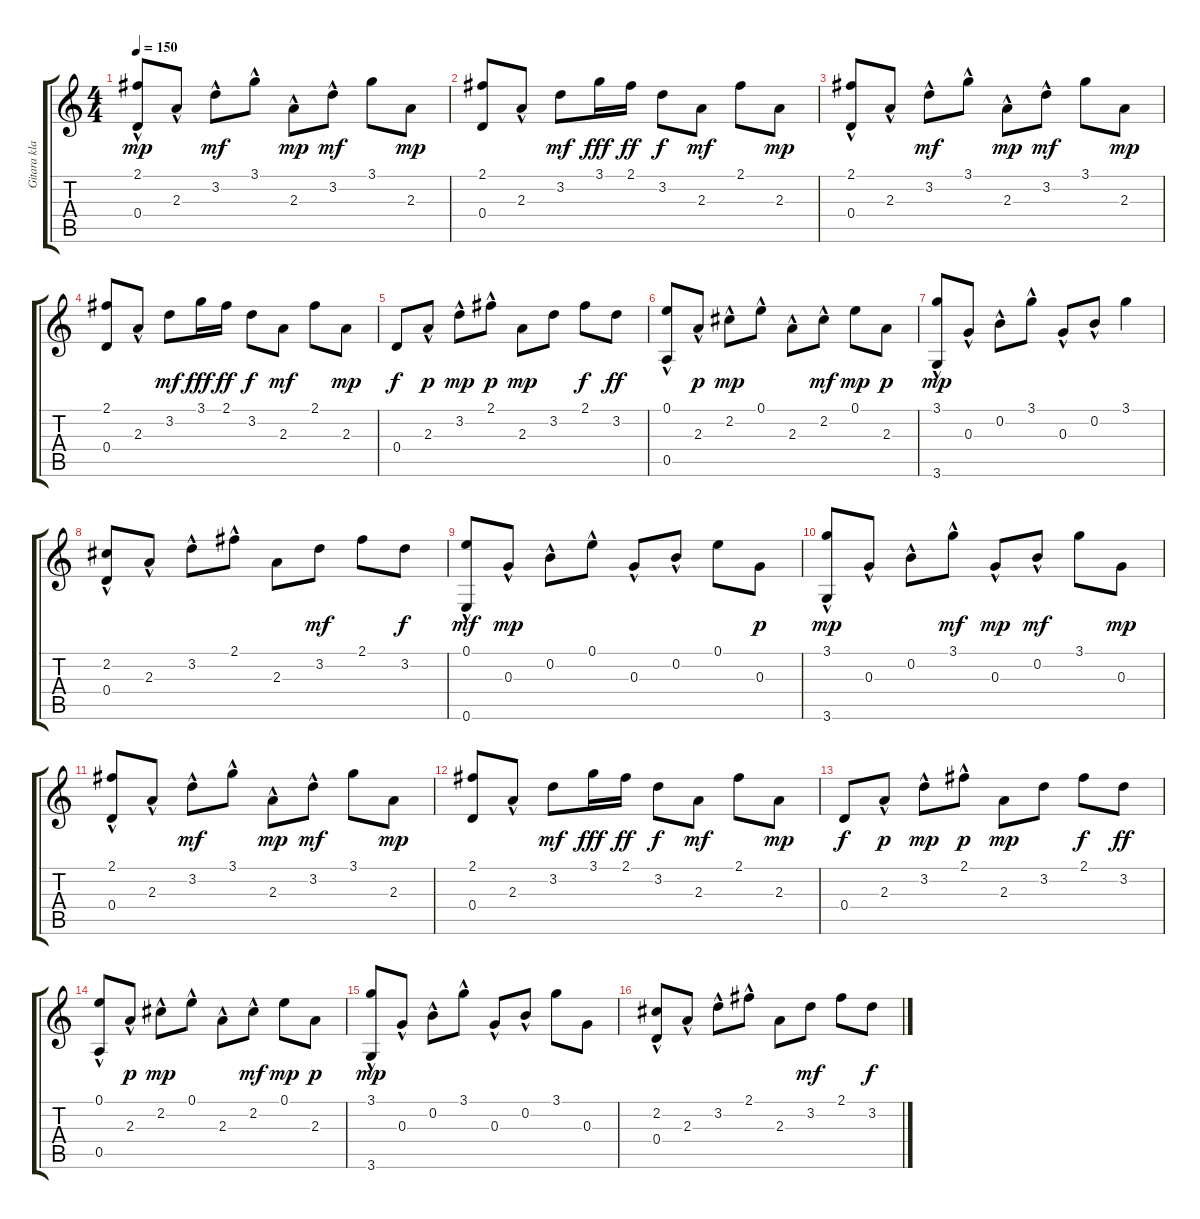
\track ("Gitara klasyczna (K. Myszkowski)" "Gitara kla") {instrument acousticguitarnylon}
\staff {score tabs}
\tuning (E4 B3 G3 D3 A2 E2) {hide}
\ts (4 4)
\tempo 150
\clef g2
\ks c
(2.1{hac} 0.4).8{dy mp instrument acousticguitarnylon} 2.3{hac}.8 3.2{hac}.8{dy mf} 3.1{hac}.8 2.3{hac}.8{dy mp} 3.2{hac}.8{dy mf} 3.1.8 2.3.8{dy mp} |
(2.1 0.4).8 2.3{hac}.8 3.2.8{dy mf} 3.1.16{dy fff} 2.1.16{dy ff} 3.2.8{dy f} 2.3.8{dy mf} 2.1.8 2.3.8{dy mp} |
(2.1{hac} 0.4).8 2.3{hac}.8 3.2{hac}.8{dy mf} 3.1{hac}.8 2.3{hac}.8{dy mp} 3.2{hac}.8{dy mf} 3.1.8 2.3.8{dy mp} |
(2.1 0.4).8 2.3{hac}.8 3.2.8{dy mf} 3.1.16{dy fff} 2.1.16{dy ff} 3.2.8{dy f} 2.3.8{dy mf} 2.1.8 2.3.8{dy mp} |
0.4.8{dy f} 2.3{hac}.8{dy p} 3.2{hac}.8{dy mp} 2.1{hac}.8{dy p} 2.3.8{dy mp} 3.2.8 2.1.8{dy f} 3.2.8{dy ff} |
(0.1{hac} 0.5).8 2.3{hac}.8{dy p} 2.2{hac}.8{dy mp} 0.1{hac}.8 2.3{hac}.8 2.2{hac}.8{dy mf} 0.1.8{dy mp} 2.3.8{dy p} |
(3.1{hac} 3.6).8{dy mp} 0.3{hac}.8 0.2{hac}.8 3.1{hac}.8 0.3{hac}.8 0.2{hac}.8 3.1.4 |
(2.2{hac} 0.4).8 2.3{hac}.8 3.2{hac}.8 2.1{hac}.8 2.3.8 3.2.8{dy mf} 2.1.8 3.2.8{dy f} |
(0.1{hac} 0.6).8{dy mf} 0.3{hac}.8{dy mp} 0.2{hac}.8 0.1{hac}.8 0.3{hac}.8 0.2{hac}.8 0.1.8 0.3.8{dy p} |
(3.1{hac} 3.6).8{dy mp} 0.3{hac}.8 0.2{hac}.8 3.1{hac}.8{dy mf} 0.3{hac}.8{dy mp} 0.2{hac}.8{dy mf} 3.1.8 0.3.8{dy mp} |
(2.1{hac} 0.4).8 2.3{hac}.8 3.2{hac}.8{dy mf} 3.1{hac}.8 2.3{hac}.8{dy mp} 3.2{hac}.8{dy mf} 3.1.8 2.3.8{dy mp} |
(2.1 0.4).8 2.3{hac}.8 3.2.8{dy mf} 3.1.16{dy fff} 2.1.16{dy ff} 3.2.8{dy f} 2.3.8{dy mf} 2.1.8 2.3.8{dy mp} |
0.4.8{dy f} 2.3{hac}.8{dy p} 3.2{hac}.8{dy mp} 2.1{hac}.8{dy p} 2.3.8{dy mp} 3.2.8 2.1.8{dy f} 3.2.8{dy ff} |
(0.1{hac} 0.5).8 2.3{hac}.8{dy p} 2.2{hac}.8{dy mp} 0.1{hac}.8 2.3{hac}.8 2.2{hac}.8{dy mf} 0.1.8{dy mp} 2.3.8{dy p} |
(3.1{hac} 3.6).8{dy mp} 0.3{hac}.8 0.2{hac}.8 3.1{hac}.8 0.3{hac}.8 0.2{hac}.8 3.1.8 0.3.8 |
(2.2{hac} 0.4).8 2.3{hac}.8 3.2{hac}.8 2.1{hac}.8 2.3.8 3.2.8{dy mf} 2.1.8 3.2.8{dy f}
